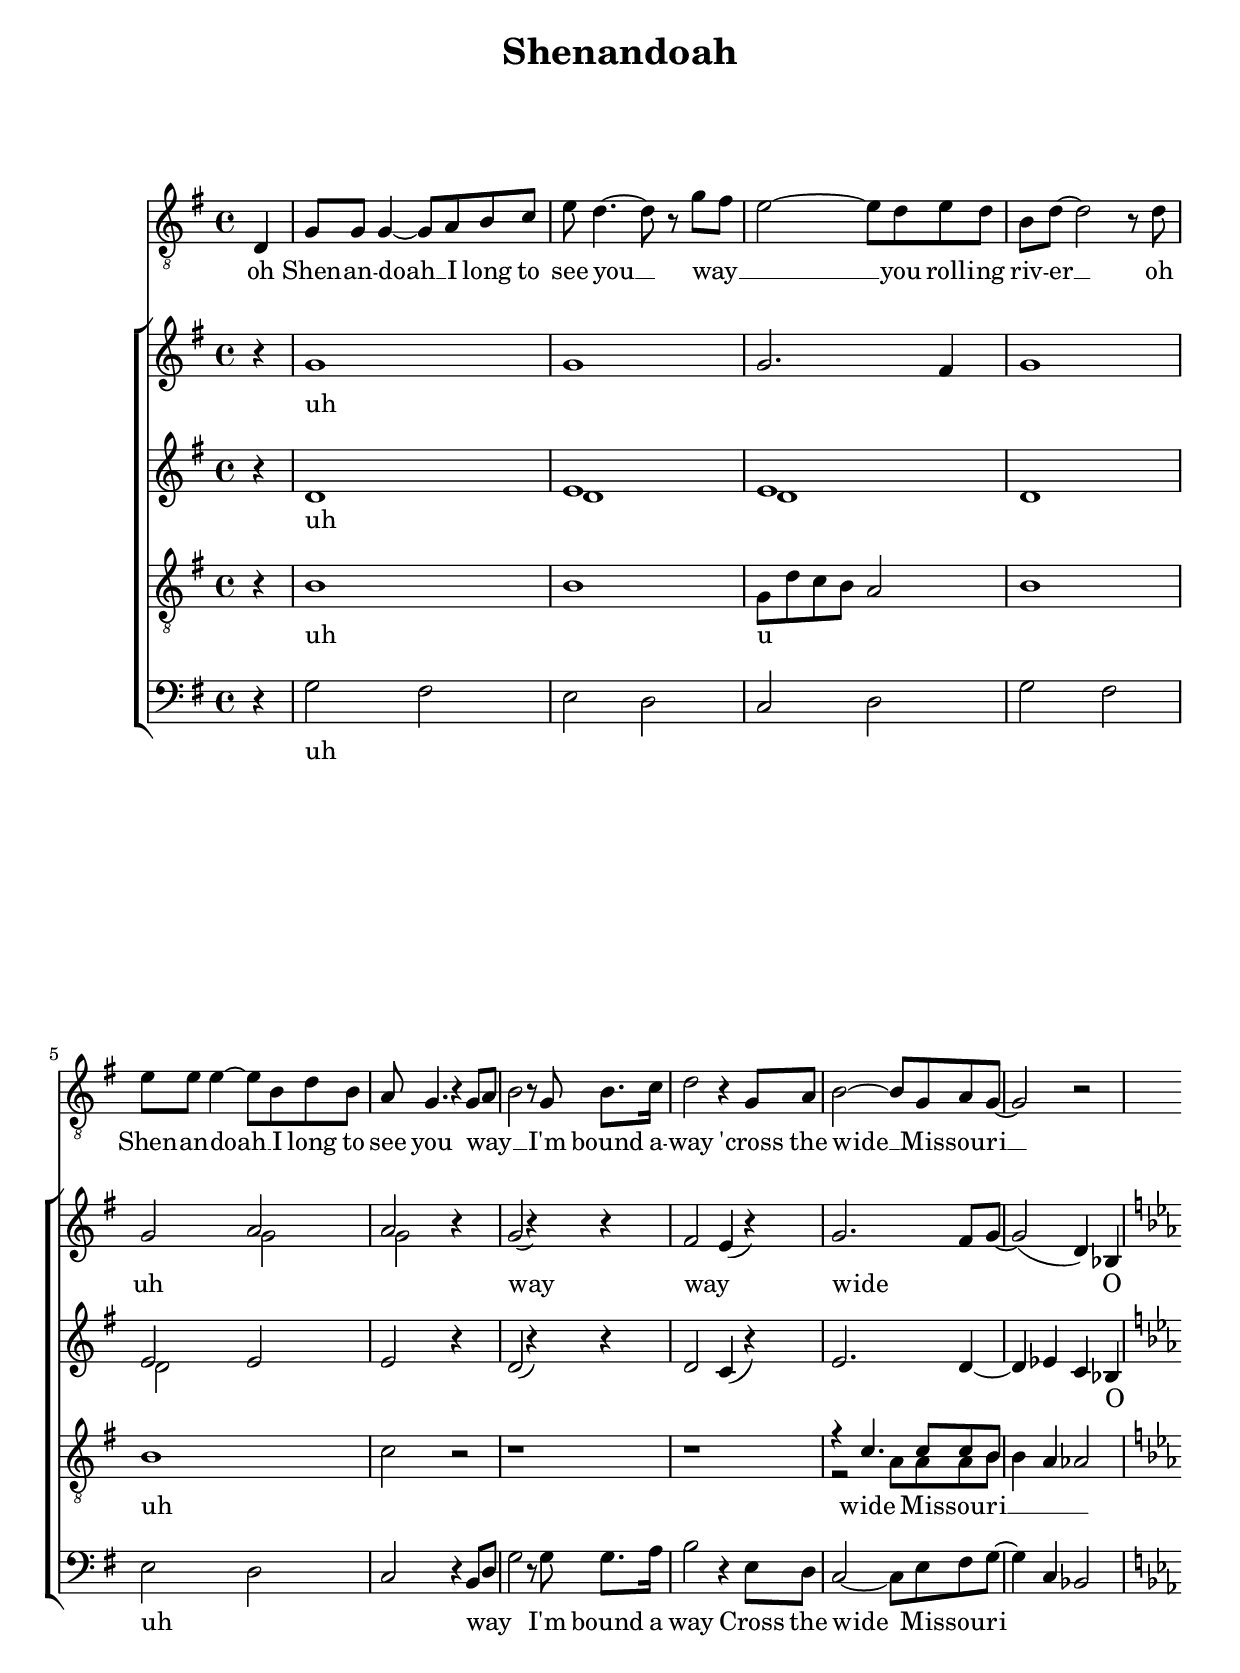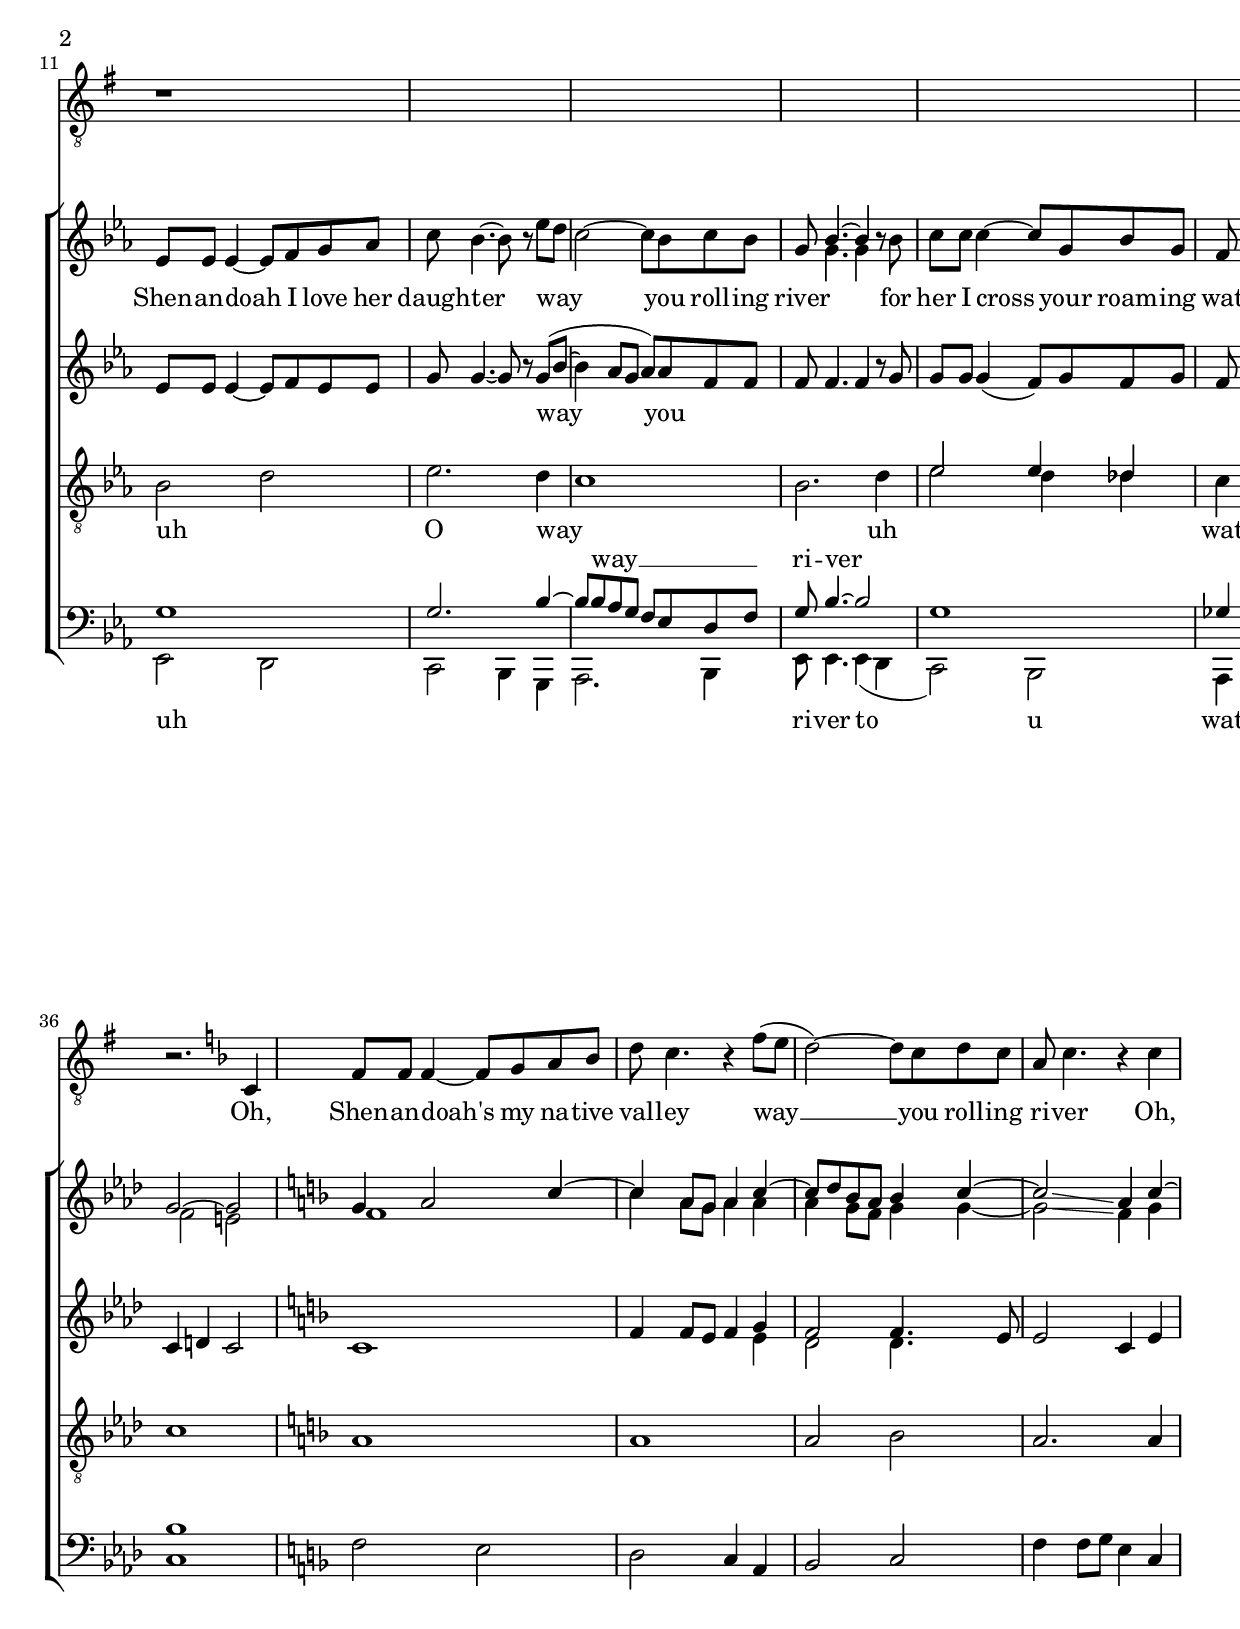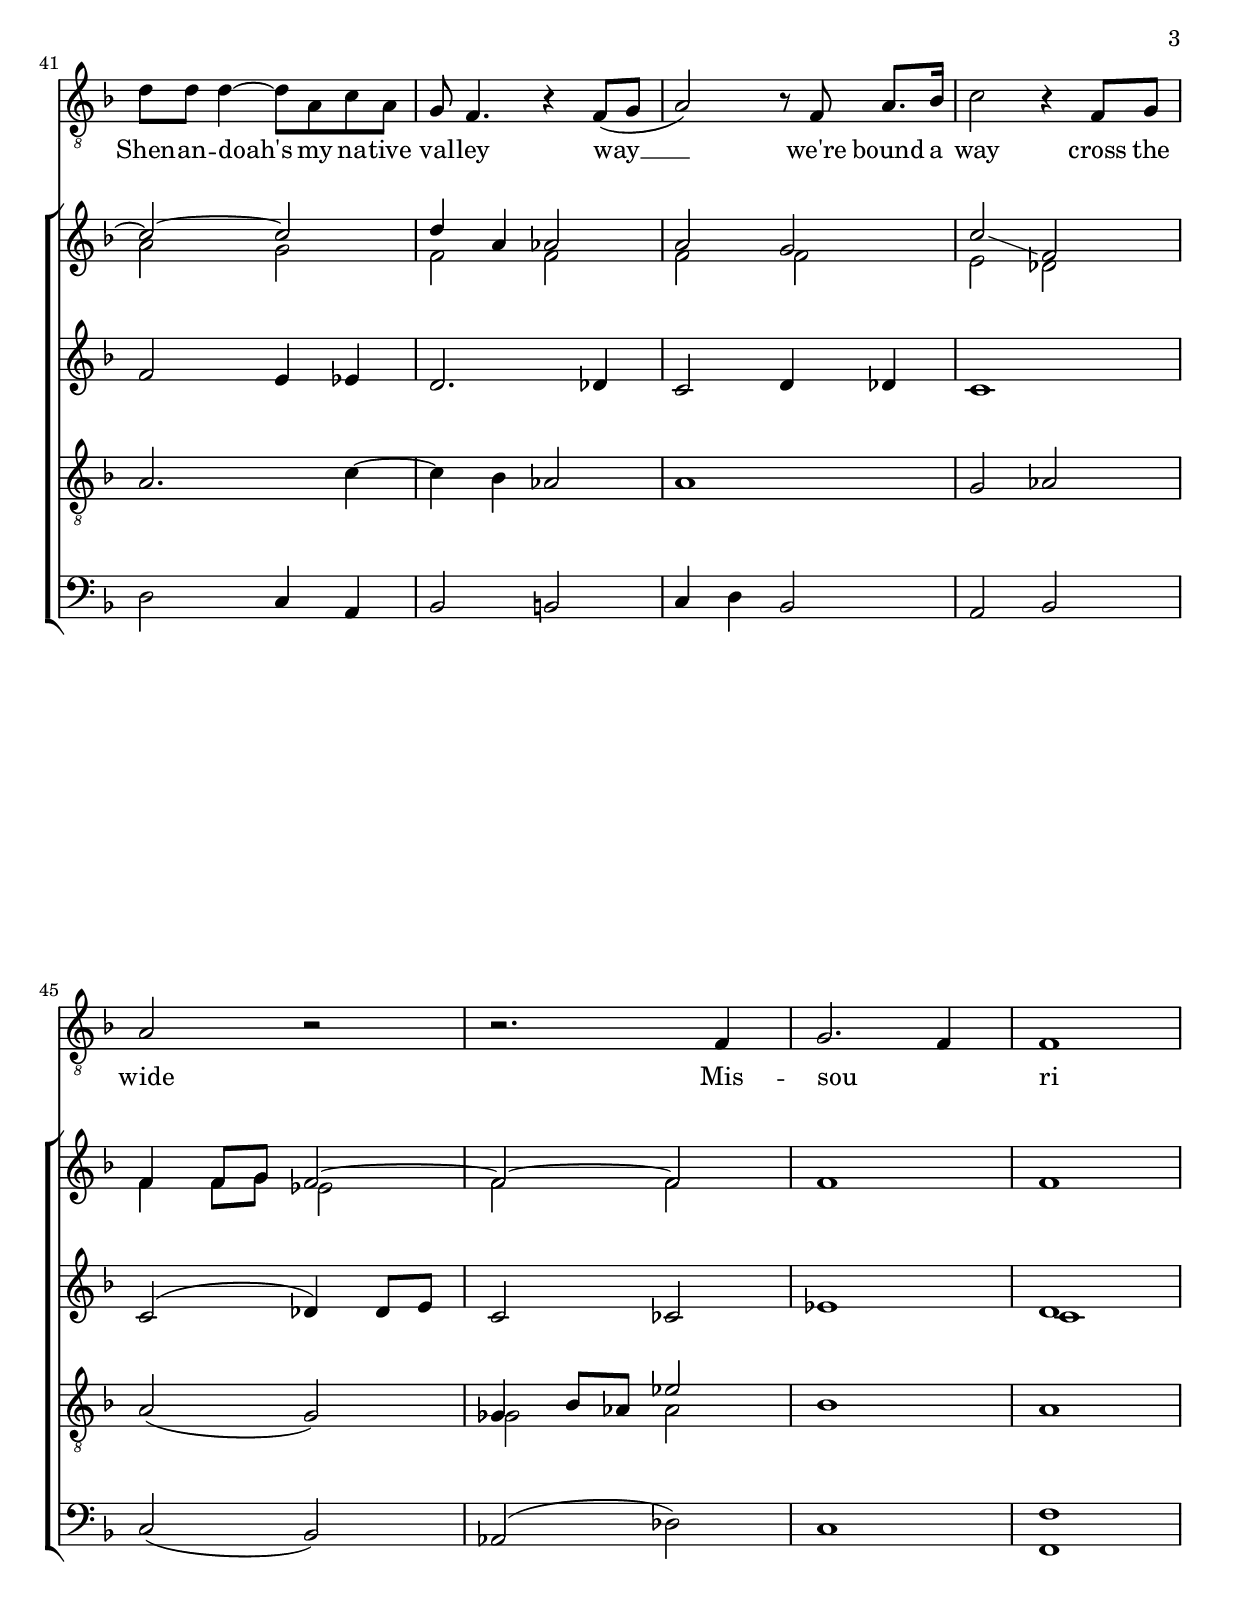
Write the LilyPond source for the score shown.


\version "2.18.2"

\header {
  title = "Shenandoah"
}

global = {
  \time 4/4
}

solo = \relative c {
  \key g \major
  \partial 4 d4 g8 g g4~ g8 a b c e d4.~ d8 r g fis e2~ e8 d e d b d~ d2 r8 d e e e4~ e8 b d b a g4. r4 g8 a b2 r8 g b8. c16 d2 r4 g,8 a b2~ b8 g a g~ g2 r2

  r1*25 r2.
  \key f \major
  c,4 f8 f f4 ~f8  g a bes | d c4. r4 f8 (e d2) ~d8 c d c | a c4. r4 c | d8 d d4 ~d8 a c a | g f4. r4 f8 (g a2) r8 f a8. bes16 | c2 r4 f,8 g | a2 r2 | r2. f4 | g2. f4 | f1 
}

solo_words = \lyricmode {
  oh Shen -- an -- doah __ I long to see you __ way __ _ _ you roll -- ing riv -- er __ oh Shen -- an -- doah __ I long to see you  way __ _ _ I'm bound a -- way 'cross the wide __ Mis -- sou -- ri __

  Oh, Shen -- an -- doah's my na -- tive val -- ley way __ you roll -- ing ri -- ver 
  Oh, Shen -- an -- doah's my na -- tive val -- ley way __ we're bound a way cross the wide Mis -- sou__ _ ri
}

soprano_notes = \relative c'' {
  \key g \major 
  \partial 4 r4 g1  g1 g2. fis4 g1 g2 << { a2 a } \\ { g2 g } >> r4*2  g2 (r4) r  fis2 e4 (r4)  g2. fis8 g ~ g2 (d4) bes
  
  \key ees \major 
  ees8 ees ees4 ~ees8 f g aes c bes4. ~bes8 r8 ees8 d c2 ~c8 bes c bes g <<{bes4. ~bes4} \\ {g4. g4}>> r8 bes c c c4 ~c8 g bes g f ees4. r8 bes8 (ees f
  g2) r8 ees g8. aes16 bes2 \glissando f4 ees8 f g2 ~g8 ees f ees ~ees8 f 
  << 
  {
    \voiceOne
    g8 bes ~bes4 cis
  } 
  \new Voice 
  {
    \voiceTwo
    g8 ~g4. b4
  } 
  >> 

  \key fis \major 
  ais8 gis fis2 << {gis4 ais2 cis cis2. cis4 cis2. cis4} \\ {fis,4 fis2 ais b2. gis4 gis2 fis4 gis } >> 
  << {ais1 gis2 gisis ais b } \\ {fis1 fis2 fis fis fis } >> fis4 eis e2

  \key aes \major
  f8 g aes bes c2 ~c1 aes4. c8 aes2 bes4. des8 c4 c
  c1 c1 ~c4 bes aes f 
  <<
   { g2 ~g }
   \\
   { f2 e }
  >>


  \key f \major
  << { \voiceOne
    g4 a2 c4 ~c4 a8 g a4 c4 ~c8 d bes a bes4 c4 ~c2 \glissando a4 c4 ~c2 ~c2 d4 a aes2 a g c \glissando f, f4 f8 g f2 ~f ~f 
  } \new Voice { \voiceTwo
    f1 c'4 a8 g a4 a a g8 f g4 g ~g2 \glissando f4 g4 a2 g2 f2 f f f e des f4 f8 g ees2 f2 f2 
  } >> 
  f1 f
}

soprano_words = \lyricmode {
 uh _ _ _ _ uh way way _ wide _ _ O Shen -- an -- doah I love her daugh -- ter way _ _ you roll -- ing river for her I cross your roam -- ing wat -- ers way__
 I'm bound a way __ _ Cross the wide __ _ Mis -- sou -- ri _ _ _ O 
}

alto_notes = \relative c' {
  \key g \major 
  \partial 4 r4 d1 << {e1 e1} \\ {d1 d1} >> d1 << {e2} \\ {d2} >> e2 e2 r4*2 d2 (r4) r4 d2 c4 (r4) e2. d4 ~ d4 ees4 c4 bes4 

  \key ees \major 
  ees8 ees ees4 ~ees8 f8 ees8 ees g g4. ~g8 r8 g (bes ~bes4 aes8 g aes) aes f8 f f8 f4. f4 r8 g8 g g g4 (f8) g f g f ees4. r8 bes8 (ees f
  ees2) r8 ees ees8. f16 g2 \glissando ees ees ~ees8 ees d ees ~ees f4. ~f4 fis

  \key fis \major 
  fis8 dis cis2 cis4 dis2 << { gis4 ais8 gis gis2.. eis8} \\ { eis4 fis8 eis fis2 (eis8) fis8 eis eis} >> eis8 eis4. dis4 eis

  dis8 dis dis4 (e8) e e e cis dis4. d2 cis2 dis4 << {dis4} \\ {cis4} >> cis2 c4 c

  \key aes \major
  f2 r8 aes g ees f ees16 f ~f4 r2 des8 ees f4 ~f2 des e4 g
  aes2 ~aes8 aes g aes f ees16 f ~f4 r4 r8 ees f aes g ees f ees c (des) c4 d c2  

  \key f \major
  c1 f4 f8 e f4   
  << { \voiceOne
    g4 f2 f4. 
  } \new Voice { \voiceTwo
    e4 d2 d4. 
  } >> 
  e8 e2 c4 e4 f2 e4 ees d2. des4 c2 d4 des c1 c2 (des4) des8 e c2 ces ees1 << {d1} \\ {c1} >> 
 }
alto_words = \lyricmode {
  uh _ _ _ _ _ _ _ _ _ _  O _ _ _ _ _ _  _ _ way you
}


tenor_notes = \relative c' {
  \key g \major 
  \partial 4 r4 b1 b g8 d' c b a2 b1 b c2 r r1 r 

  <<
  {
    \voiceOne
    r4 c4. c8 c b
  } 
  \new Voice {
    \voiceTwo 
    r2 a8 a a b
  }
  >> \oneVoice

  b4 a aes2

  \key ees \major 
  bes2 d ees2. d4 c1 bes2. d4 << {ees2 ees4 des} \\ {ees2 d4 des} >> c4 ces2 aes4

  << 
    \new Voice = "tenorI"
    { 
      \voiceOne
      bes8 bes ees d c2 | ees8 d bes g ges2 | bes2.. aes8 | g4 c des dis 
    }
    \new Voice = "tenorII"
    {
      \voiceTwo
      bes2 aes | bes c | bes2.. aes8 | g4 aes bes b
    }
  >>

  \key fis \major 
  <<
    { cis8 (cis8 cis4 ~cis8) gis ais b }
    \\
    { ais8 (ais8 ais4 ~ais8) gis ais b }
  >>

  dis8 cis4. ~cis4 fis8 eis dis2 ~dis8 cis dis cis ais8 cis4. ~cis4 r8 cis8 
  % 22-26 2 tenors with baritones 
  % b4 ais4 ~ais4 ais8 cis ~cis b4 ais8 b ais b b ais ais4. ais4 r8 cis8
  
  dis8 dis dis4 ~dis8 ais cis ais gis fis4. ~fis8 fis << {fis8 gis ais2 (b) ais1 } \\ { fis8 gis ais2 ~ais8 fis gis4 fis2 r4 c }>>

  \key aes \major
  <<
    {
      aes'8 bes c f ees2 f8 ees16 f ~f4 r8 des8 ees des c2 r8 f,8 ees' c bes c des bes c4 g'
      aes2 ~aes8 aes g aes f8 ees16 f ~f4
    }
    \\
    {
      aes,2 ~aes aes8 bes aes g f4 e f2 r8 f8 ees' c bes c des bes c4 c
      c8 g aes bes c2 c
    }
  >>

  r4 c c8 ees c bes des bes c (des) c1
  
  \key f \major
  a1 a a2 bes a2. a4 a2. c4 ~c4 bes aes2 a1 g2 aes a (g)  

  << 
    \new Voice
    { 
      \voiceOne
      ges4 bes8 aes ees'2
    }
    \new Voice
    {
      \voiceTwo
      ges,2 aes 
    }
  >>
  \oneVoice

  bes1 a1 


}
tenor_words = \lyricmode {
   uh _ u _ _ _ _ _ uh _ wide Mis -- sou -- ri __ _ _  _ uh _ O way _ _ uh wat -- ers way
}
tenorI_words = \lyricmode {
  \skip 8 way _ _ _ to do do do do
}
tenorII_words = \lyricmode {
  \skip 1 \skip 1 \skip 1 O uh _ _ _ _ Tis
}

bass_notes = \relative c' {
  \key g \major 
  \partial 4 r4 g2 fis e d c d g fis e d c r4 b8 d g2 r8 g g8. a16 b2 r4 e,8 d c2~c8 e fis g~g4 c,4 bes2
  
  \key ees \major << 
    \new Voice = "bari" { 
      \voiceOne
      g'1 g2. bes4 ~bes8 bes aes g f ees d f g bes4. ~bes2 g1 ges4 f2 fis4 
      g2 ees ees ees g4 aes bes2 ees,2. cis4


    } 
    \new Voice = "bass"
    { 
      \voiceTwo
      ees,2 d c bes4 g aes2. bes4 ees8 ees4. ees4 (d c2) bes aes4 des2 ces4 
      bes2 aes g aes bes2. d4 ees'2. cis4
    }
  >>
  \oneVoice

  \key fis \major 
  << 
    {
      \voiceOne
      fis8 fis fis4 ~fis8 gis ais b b4 ais ~ais ais8 cis ~cis b4 ais8 b ais b b ais8 ais4. ais4. ais8
      ais8 ais ais4 ~ais8 ais ais ais gis fis4. ~fis8 fis fis gis ais4 b fis8 fis gis4 ais2 aes4 bes
    }
    \new Voice
    {
      \voiceTwo
      fis8 fis fis4 (eis2) dis2 cis4 ais b2. cis4 ais2 fis'4 eis
      dis2 cis4 ais b2 bis cis4 dis gis, cis fis2. c4
    }
  >>
  \oneVoice

  \key aes \major
  f2 ees 
  <<
    {
      \voiceOne
      aes8 bes aes g f4 e f1 f2 g4 bes
      aes8 g aes bes c2 aes2 r8 aes4. aes8 c aes g aes e f g bes1 
    }
    \new Voice
    {
      \voiceTwo
      des,2. c4 bes2 aes g2 c4 e
      f2 ees des (f) des8 f ees c bes g aes a c1
    }
  >>
  \oneVoice

  \key f \major
  f2 e d c4 a bes2 c f4 f8 g e4 c d2 c4 a bes2 b c4 d bes2 a bes c2 (bes) aes (des) c1 << {f1} \\ {f,1} >>
}

basses_words = \lyricmode {
  uh _ _ _ _ _ _ _  uh _ _ way_ _ _  I'm bound a way Cross the wide Mis -- sou -- ri _ _
}
bass_words = \lyricmode {
  uh _ _ _ _ _ _ ri -- ver to u wat -- ers way _ uh uh O uh _ _ Tis
}
bari_words = \lyricmode {
  \skip 1 \skip 1 \skip 4. way __ _ _ _ _ _ _  ri -- ver _ 
} 

\score {
<<
  \new Staff <<
    \new Voice = "solo" <<
      \clef "treble_8"
      \global
      \solo
    >>

    \lyricsto "solo" \new Lyrics \solo_words
  >>
  \new ChoirStaff <<
    \new Staff <<
      \new Voice = "soprano" <<
        \global
        \soprano_notes
      >>
      \lyricsto "soprano" \new Lyrics \soprano_words
    >>
    \new Staff <<
      \new Voice = "alto" <<
        \global
        \alto_notes
      >>
      \lyricsto "alto" \new Lyrics \alto_words
    >>
    \new Staff = "tenorStaff" <<
      \new Voice = "tenor" <<
        \clef "treble_8"
        \global
        \tenor_notes
      >>
      \lyricsto "tenor" \new Lyrics \tenor_words

      \new Lyrics \with { alignAboveContext = #"tenorStaff" }
        \lyricsto "tenorI" \tenorI_words

      \new Lyrics 
        \lyricsto "tenorII" \tenorII_words  
    >>
    \new Staff = "bassStaff" <<
      \new Voice = "basses" <<
        \clef bass
        \global
        \bass_notes
      >>
      \lyricsto "basses" \new Lyrics \basses_words

      \new Lyrics \with { alignAboveContext = #"bassStaff" }
        \lyricsto "bari" \bari_words

      \new Lyrics 
        \lyricsto "bass" \bass_words  
    >>
  >>
>>
}